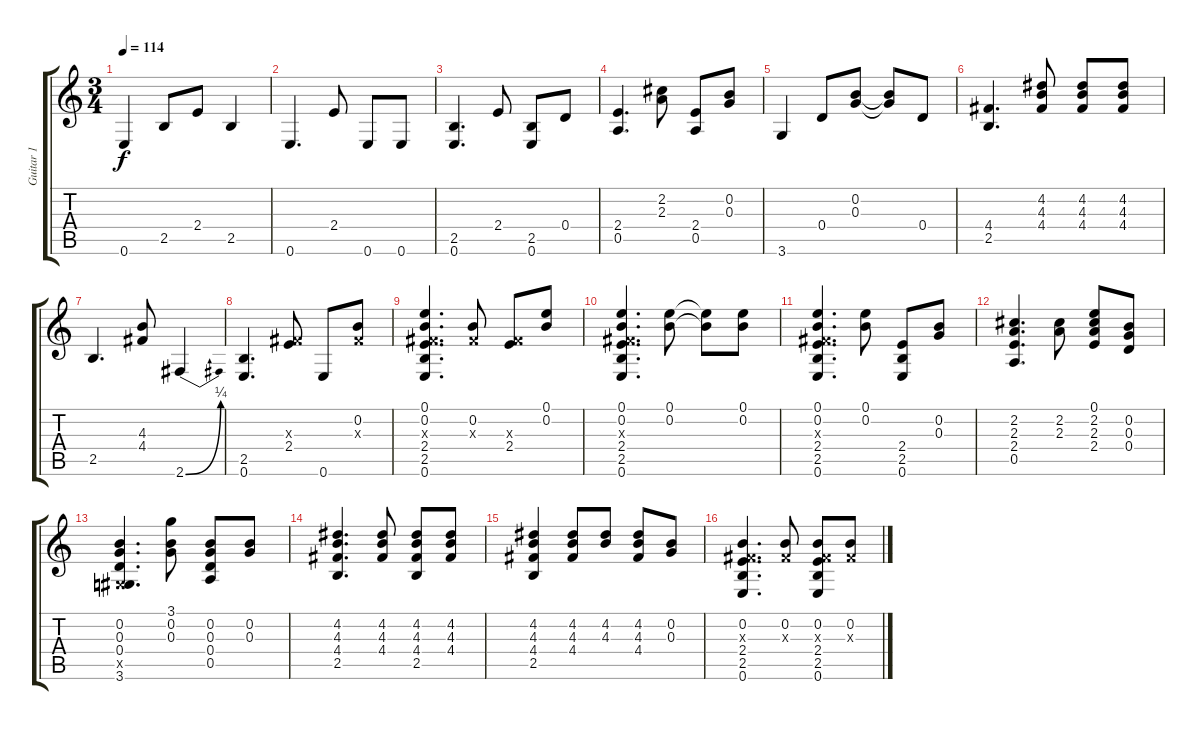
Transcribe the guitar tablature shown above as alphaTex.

\track ("Guitar 1" "Guitar 1") {instrument acousticguitarsteel}
\staff {score tabs}
\tuning (E4 B3 G3 D3 A2 E2) {hide}
\ts (3 4)
\tempo 114
\clef g2
\ks c
0.6.4{dy f} 2.5.8 2.4.8 2.5.4 |
0.6.4{d} 2.4.8 0.6.8 0.6.8 |
(2.5 0.6).4{d} 2.4.8 (2.5 0.6).8 0.4.8 |
(2.4 0.5).4{d} (2.2 2.3).8 (2.4 0.5).8 (0.2 0.3).8 |
3.6.4 0.4.8 (0.2 0.3).8 (0.2{t} 0.3{t}).8 0.4.8 |
(4.4 2.5).4{d} (4.2 4.3 4.4).8 (4.2 4.3 4.4).8 (4.2 4.3 4.4).8 |
2.5.4{d} (4.3 4.4).8 2.6{be (bend 0 0 60 1)}.4 |
(2.5 0.6).4{d} (-1.3{x} 2.4).8 0.6.8 (0.2 -1.3{x}).8 |
(0.1 0.2 -1.3{x} 2.4 2.5 0.6).4{d} (0.2 -1.3{x}).8 (-1.3{x} 2.4).8 (0.1 0.2).8 |
(0.1 0.2 -1.3{x} 2.4 2.5 0.6).4{d} (0.1 0.2).8 (0.1{t} 0.2{t}).8 (0.1 0.2).8 |
(0.1 0.2 -1.3{x} 2.4 2.5 0.6).4{d} (0.1 0.2).8 (2.4 2.5 0.6).8 (0.2 0.3).8 |
(2.2 2.3 2.4 0.5).4{d} (2.2 2.3).8 (0.1 2.2 2.3 2.4).8 (0.2 0.3 0.4).8 |
(0.2 0.3 0.4 -1.5{x} 3.6).4{d} (3.1 0.2 0.3).8 (0.2 0.3 0.4 0.5).8 (0.2 0.3).8 |
(4.2 4.3 4.4 2.5).4{d} (4.2 4.3 4.4).8 (4.2 4.3 4.4 2.5).8 (4.2 4.3 4.4).8 |
(4.2 4.3 4.4 2.5).4 (4.2 4.3 4.4).8 (4.2 4.3).8 (4.2 4.3 4.4).8 (0.2 0.3).8 |
(0.2 -1.3{x} 2.4 2.5 0.6).4{d} (0.2 -1.3{x}).8 (0.2 -1.3{x} 2.4 2.5 0.6).8 (0.2 -1.3{x}).8
